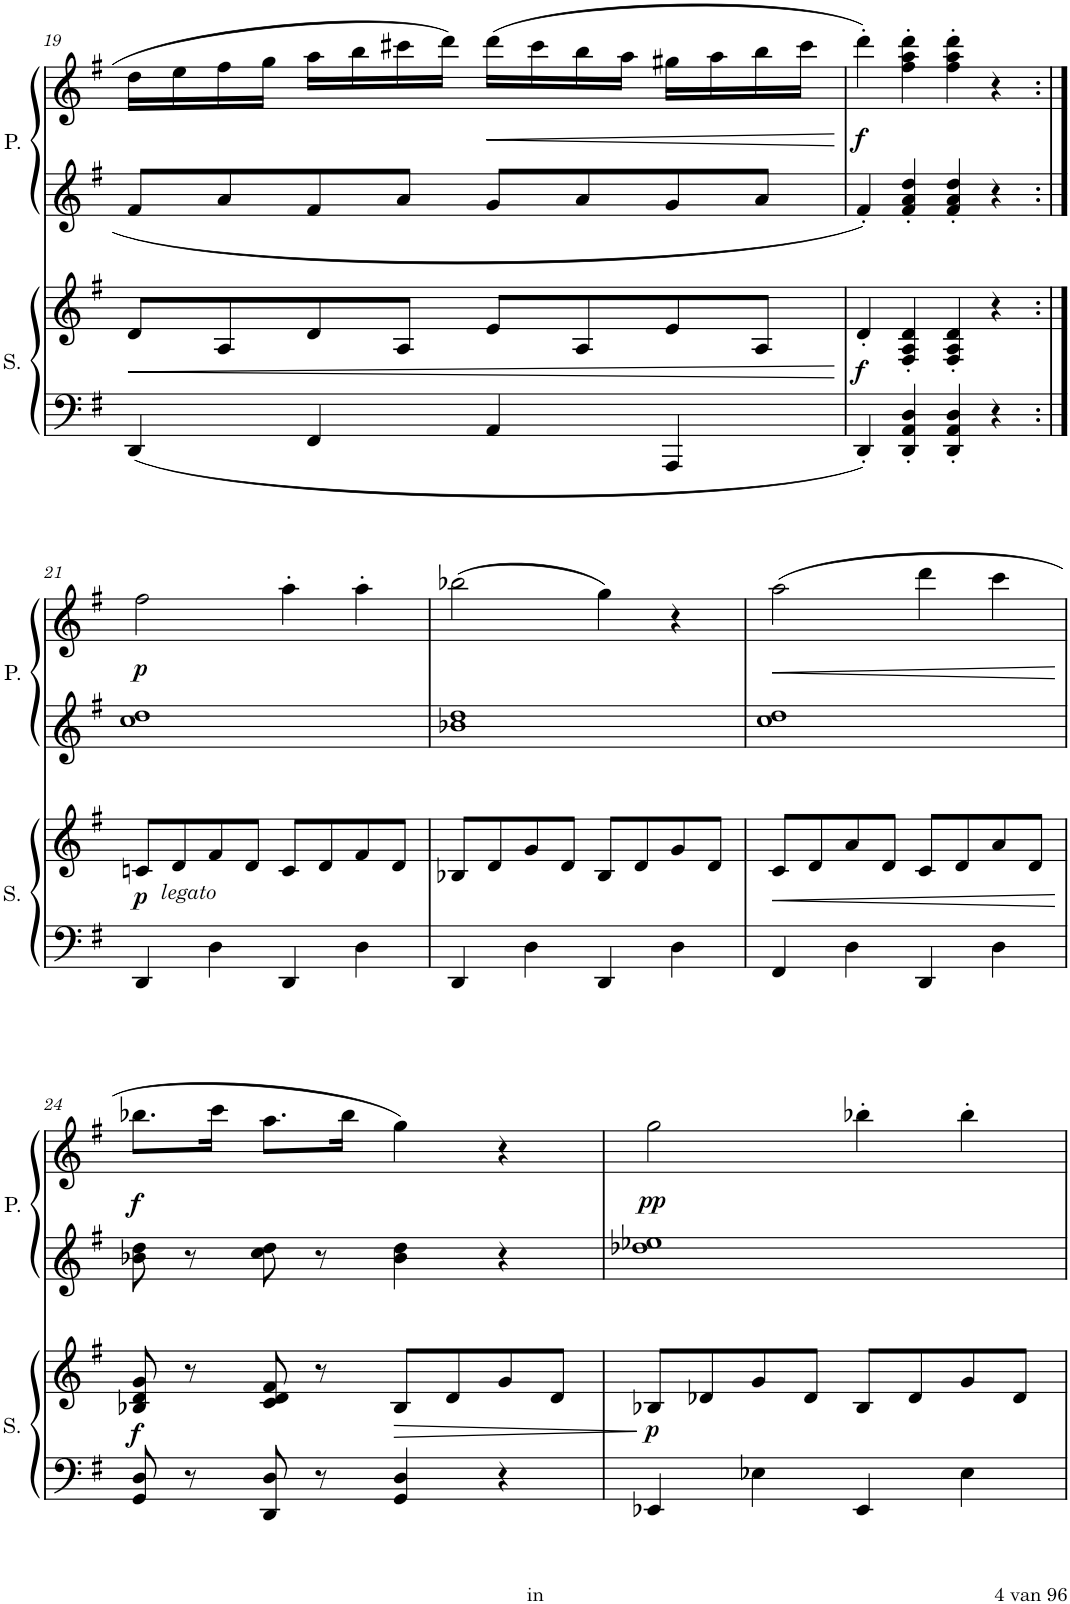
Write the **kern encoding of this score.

**kern	**kern	**dynam	**kern	**kern	**dynam
*part2	*part2	*part2	*part1	*part1	*part1
*staff4	*staff3	*staff3/4	*staff2	*staff1	*staff1/2
*I"Secondo	*	*	*I"Primo	*	*
*I'S.	*	*	*I'P.	*	*
!!LO:PB:g=z
*clefF4	*clefG2	*	*clefG2	*clefG2	*
*k[f#]	*k[f#]	*	*k[f#]	*k[f#]	*
*M4/4	*M4/4	*	*M4/4	*M4/4	*
*met(c)	*met(c)	*	*met(c)	*met(c)	*
=19	=19	=19	=19	=19	=19
!	!	!LO:HP:b	!	!	!
4DD/	8d/L	<	8f#/L	16dd\LL	.
.	.	.	.	16ee\	.
.	8A/	.	8a/	16ff#\	.
.	.	.	.	16gg\JJ	.
4FF#/	8d/	.	8f#/	16aa\LL	.
.	.	.	.	16bb\	.
.	8A/J	.	8a/J	16ccc#X\	.
.	.	.	.	16ddd\JJ	.
!	!	!	!	!	!LO:HP:b
4AA/	8e/L	.	8g/L	(16ddd\LL	<
.	.	.	.	16ccc#\	.
.	8A/	.	8a/	16bb\	.
.	.	.	.	16aa\JJ	.
4AAA/	8e/	.	8g/	16gg#X\LL	.
.	.	.	.	16aa\	.
.	8A/J	.	8a/J	16bb\	.
.	.	.	.	16ccc#\JJ	.
.	.	[	.	.	[
=20	=20	=20	=20	=20	=20
!	!	!LO:DY:b	!	!	!LO:DY:b
4DD'/	4d'/	f	4f#'/	4ddd'\)	f
4DD/' 4AA/' 4D/'	4F#/' 4A/' 4d/'	.	4f#/' 4a/' 4dd/'	4ff#\' 4aa\' 4ddd\'	.
4DD/' 4AA/' 4D/'	4F#/' 4A/' 4d/'	.	4f#/' 4a/' 4dd/'	4ff#\' 4aa\' 4ddd\'	.
4r	4r	.	4r	4r	.
!!LO:LB:g=z
=21:|!	=21:|!	=21:|!	=21:|!	=21:|!	=21:|!
!	!LO:TX:b:i:t=legato	!	!	!	!
!	!	!LO:DY:b	!	!	!LO:DY:b
4DD/	8cn/L	p	1cc 1dd	2ff#\	p
.	8d/	.	.	.	.
4D\	8f#/	.	.	.	.
.	8d/J	.	.	.	.
4DD/	8c/L	.	.	4aa'\	.
.	8d/	.	.	.	.
4D\	8f#/	.	.	4aa'\	.
.	8d/J	.	.	.	.
=22	=22	=22	=22	=22	=22
4DD/	8B-X/L	.	1b-X 1dd	(2bb-X\	.
.	8d/	.	.	.	.
4D\	8g/	.	.	.	.
.	8d/J	.	.	.	.
4DD/	8B-/L	.	.	4gg\)	.
.	8d/	.	.	.	.
4D\	8g/	.	.	4r	.
.	8d/J	.	.	.	.
=23	=23	=23	=23	=23	=23
!	!	!LO:HP:b	!	!	!LO:HP:b
4FF#/	8c/L	<	1cc 1dd	(2aa\	<
.	8d/	.	.	.	.
4D\	8a/	.	.	.	.
.	8d/J	.	.	.	.
4DD/	8c/L	.	.	4ddd\	.
.	8d/	.	.	.	.
4D\	8a/	.	.	4ccc\	.
.	8d/J	.	.	.	.
.	.	[	.	.	[
!!LO:LB:g=z
=24	=24	=24	=24	=24	=24
!	!	!LO:DY:b	!	!	!LO:DY:b
8GG/ 8D/	8B-X/ 8d/ 8g/	f	8b-X\ 8dd\	8.bb-X\L	f
8r	8r	.	8r	.	.
.	.	.	.	16ccc\Jk	.
8DD/ 8D/	8c/ 8d/ 8f#/	.	8cc\ 8dd\	8.aa\L	.
8r	8r	.	8r	.	.
.	.	.	.	16bb-\Jk	.
!	!	!LO:HP:b	!	!	!
4GG/ 4D/	8B-/L	>	4b-\ 4dd\	4gg\)	.
.	8d/	.	.	.	.
4r	8g/	.	4r	4r	.
.	8d/J	.	.	.	.
.	.	]	.	.	.
=25	=25	=25	=25	=25	=25
!	!	!LO:DY:b	!	!	!LO:DY:b
4EE-X/	8B-X/L	p	1dd-X 1ee-X	2gg\	pp
.	8d-X/	.	.	.	.
4E-X\	8g/	.	.	.	.
.	8d-/J	.	.	.	.
4EE-/	8B-/L	.	.	4bb-X'\	.
.	8d-/	.	.	.	.
4E-\	8g/	.	.	4bb-'\	.
.	8d-/J	.	.	.	.
=	=	=	=	=	=
*-	*-	*-	*-	*-	*-
